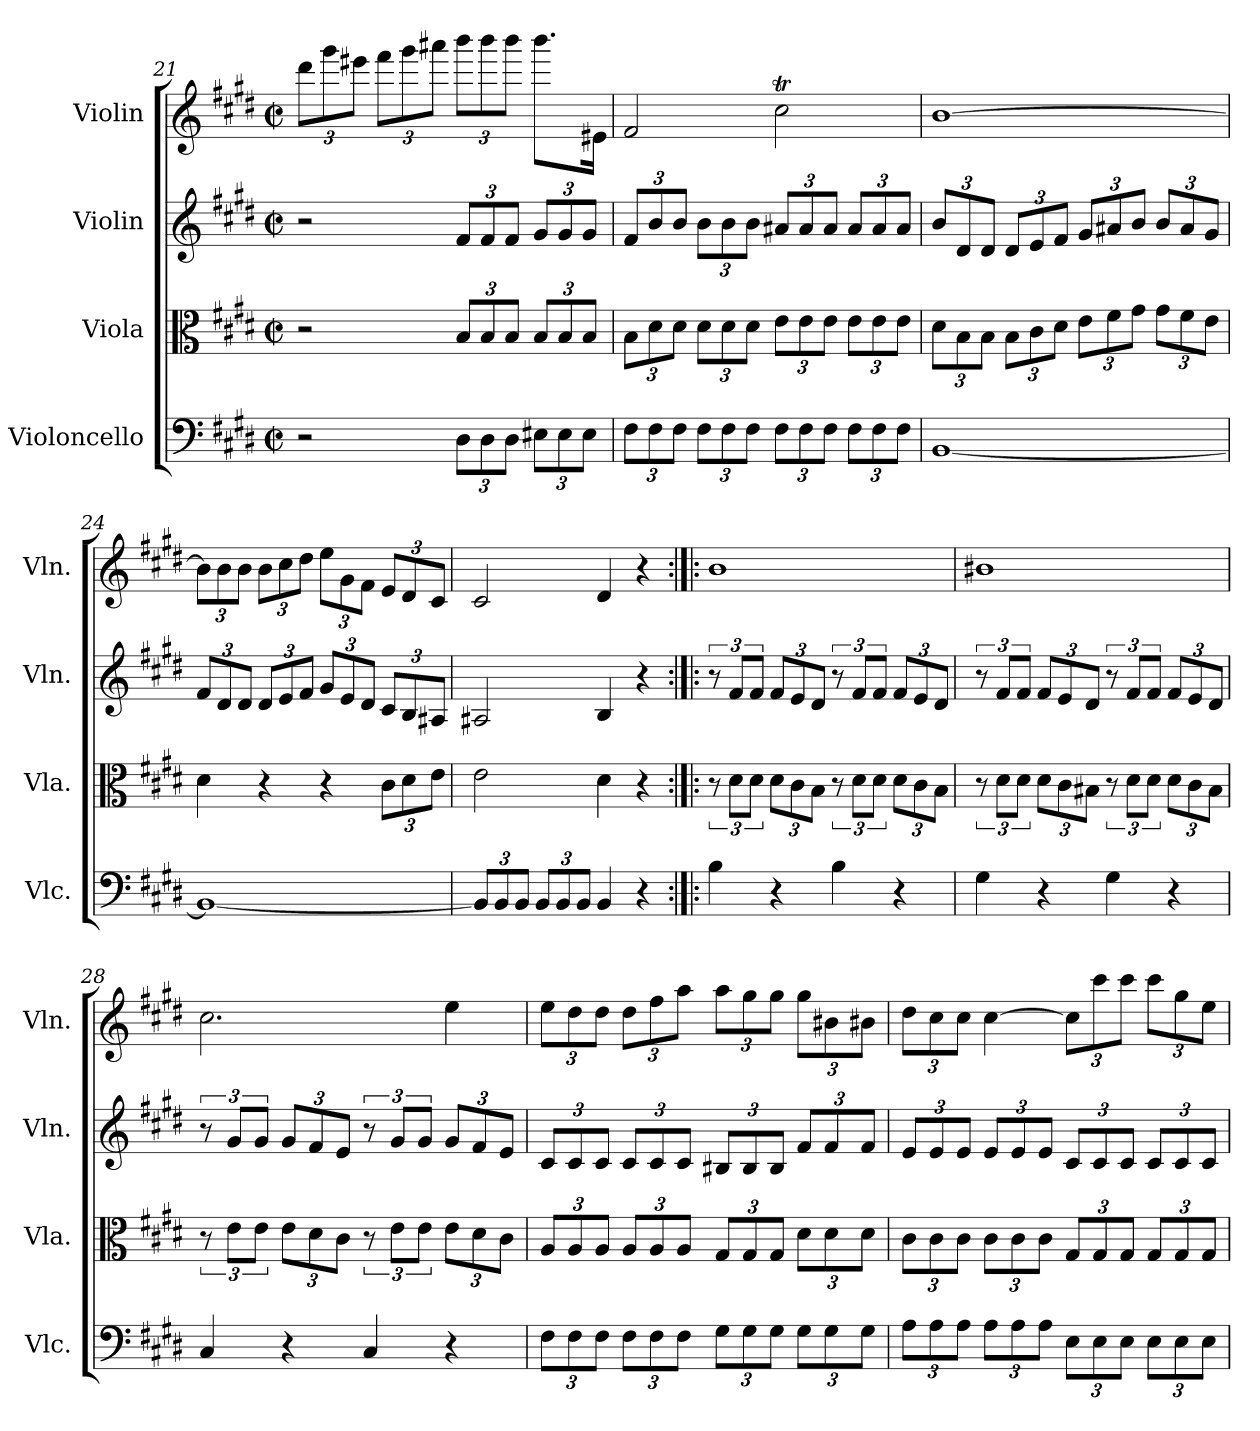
**kern	**kern	**kern	**kern
*part4	*part3	*part2	*part1
*staff4	*staff3	*staff2	*staff1
*I"Violoncello	*I"Viola	*I"Violin	*I"Violin
*I'Vlc.	*I'Vla.	*I'Vln.	*I'Vln.
*clefF4	*clefC3	*clefG2	*clefG2
*k[f#c#g#d#]	*k[f#c#g#d#]	*k[f#c#g#d#]	*k[f#c#g#d#]
*E:	*E:	*E:	*E:
*M4/4	*M4/4	*M4/4	*M4/4
*met(c|)	*met(c|)	*met(c|)	*met(c|)
*	*	*	*Xbrackettup
=21	=21	=21	=21
2r	2r	2r	12ddd#\L
.	.	.	12ggg#\
.	.	.	12eee#X\J
.	.	.	12fff#\L
.	.	.	12ggg#\
.	.	.	12aaa#X\J
*Xbrackettup	*Xbrackettup	*Xbrackettup	*
12D#\L	12B/L	12f#/L	12bbb\L
12D#\	12B/	12f#/	12bbb\
12D#\J	12B/J	12f#/J	12bbb\J
12E#X\L	12B/L	12g#/L	8.bbb\L
12E#\	12B/	12g#/	.
12E#\J	12B/J	12g#/J	.
.	.	.	16e#X\Jk
=22	=22	=22	=22
12F#\L	12B\L	12f#/L	2f#/
12F#\	12d#\	12b/	.
12F#\J	12d#\J	12b/J	.
12F#\L	12d#\L	12b\L	.
12F#\	12d#\	12b\	.
12F#\J	12d#\J	12b\J	.
12F#\L	12e\L	12a#X/L	2cc#T\
12F#\	12e\	12a#/	.
12F#\J	12e\J	12a#/J	.
12F#\L	12e\L	12a#/L	.
12F#\	12e\	12a#/	.
12F#\J	12e\J	12a#/J	.
=23	=23	=23	=23
[1BB	12d#\L	12b/L	[1b
.	12B\	12d#/	.
.	12B\J	12d#/J	.
.	12B\L	12d#/L	.
.	12c#\	12e/	.
.	12d#\J	12f#/J	.
.	12e\L	12g#/L	.
.	12f#\	12a#X/	.
.	12g#\J	12b/J	.
.	12g#\L	12b/L	.
.	12f#\	12a#/	.
.	12e\J	12g#/J	.
=24	=24	=24	=24
1BB_	4d#\	12f#/L	12b\L]
.	.	12d#/	12b\
.	.	12d#/J	12b\J
.	4r	12d#/L	12b\L
.	.	12e/	12cc#\
.	.	12f#/J	12dd#\J
.	4r	12g#/L	12ee\L
.	.	12e/	12g#\
.	.	12d#/J	12f#\J
.	12c#\L	12c#/L	12e/L
.	12d#\	12B/	12d#/
.	12e\J	12A#X/J	12c#/J
=25	=25	=25	=25
12BB/L]	2e\	2A#X/	2c#/
12BB/	.	.	.
12BB/J	.	.	.
12BB/L	.	.	.
12BB/	.	.	.
12BB/J	.	.	.
4BB/	4d#\	4B/	4d#/
4r	4r	4r	4r
=26:|!|:	=26:|!|:	=26:|!|:	=26:|!|:
*	*brackettup	*brackettup	*
4B\	12r	12r	1b
.	12d#\L	12f#/L	.
.	12d#\J	12f#/J	.
*	*Xbrackettup	*Xbrackettup	*
4r	12d#\L	12f#/L	.
.	12c#\	12e/	.
.	12B\J	12d#/J	.
*	*brackettup	*brackettup	*
4B\	12r	12r	.
.	12d#\L	12f#/L	.
.	12d#\J	12f#/J	.
*	*Xbrackettup	*Xbrackettup	*
4r	12d#\L	12f#/L	.
.	12c#\	12e/	.
.	12B\J	12d#/J	.
=27	=27	=27	=27
*	*brackettup	*brackettup	*
4G#\	12r	12r	1b#X
.	12d#\L	12f#/L	.
.	12d#\J	12f#/J	.
*	*Xbrackettup	*Xbrackettup	*
4r	12d#\L	12f#/L	.
.	12c#\	12e/	.
.	12B#X\J	12d#/J	.
*	*brackettup	*brackettup	*
4G#\	12r	12r	.
.	12d#\L	12f#/L	.
.	12d#\J	12f#/J	.
*	*Xbrackettup	*Xbrackettup	*
4r	12d#\L	12f#/L	.
.	12c#\	12e/	.
.	12B#\J	12d#/J	.
=28	=28	=28	=28
*	*brackettup	*brackettup	*
4C#/	12r	12r	2.cc#\
.	12e\L	12g#/L	.
.	12e\J	12g#/J	.
*	*Xbrackettup	*Xbrackettup	*
4r	12e\L	12g#/L	.
.	12d#\	12f#/	.
.	12c#\J	12e/J	.
*	*brackettup	*brackettup	*
4C#/	12r	12r	.
.	12e\L	12g#/L	.
.	12e\J	12g#/J	.
*	*Xbrackettup	*Xbrackettup	*
4r	12e\L	12g#/L	4ee\
.	12d#\	12f#/	.
.	12c#\J	12e/J	.
=29	=29	=29	=29
12F#\L	12A/L	12c#/L	12ee\L
12F#\	12A/	12c#/	12dd#\
12F#\J	12A/J	12c#/J	12dd#\J
12F#\L	12A/L	12c#/L	12dd#\L
12F#\	12A/	12c#/	12ff#\
12F#\J	12A/J	12c#/J	12aa\J
12G#\L	12G#/L	12B#X/L	12aa\L
12G#\	12G#/	12B#/	12gg#\
12G#\J	12G#/J	12B#/J	12gg#\J
12G#\L	12d#\L	12f#/L	12gg#\L
12G#\	12d#\	12f#/	12b#X\
12G#\J	12d#\J	12f#/J	12b#X\J
=30	=30	=30	=30
12A\L	12c#\L	12e/L	12dd#\L
12A\	12c#\	12e/	12cc#\
12A\J	12c#\J	12e/J	12cc#\J
12A\L	12c#\L	12e/L	[4cc#\
12A\	12c#\	12e/	.
12A\J	12c#\J	12e/J	.
12E\L	12G#/L	12c#/L	12cc#\L]
12E\	12G#/	12c#/	12ccc#\
12E\J	12G#/J	12c#/J	12ccc#\J
12E\L	12G#/L	12c#/L	12ccc#\L
12E\	12G#/	12c#/	12gg#\
12E\J	12G#/J	12c#/J	12ee\J
=	=	=	=
*-	*-	*-	*-
